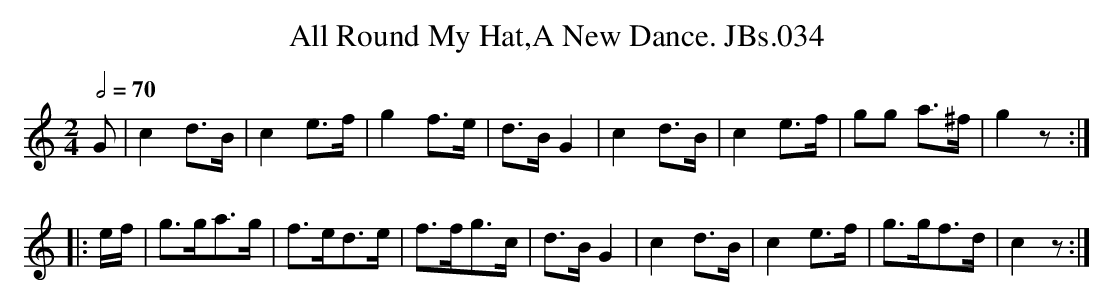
X:1
T:All Round My Hat,A New Dance. JBs.034
M:2/4
L:1/8
Q:1/2=70
K:C major
G|c2d>B|c2e>f|g2f>e|d>B G2|c2 d>B|c2 e>f|gg a>^f|g2z:|!
|:e/f/|g>ga>g|f>ed>e|f>fg>c|d>B G2|c2 d>B|c2 e>f|g>gf>d|c2z:|
